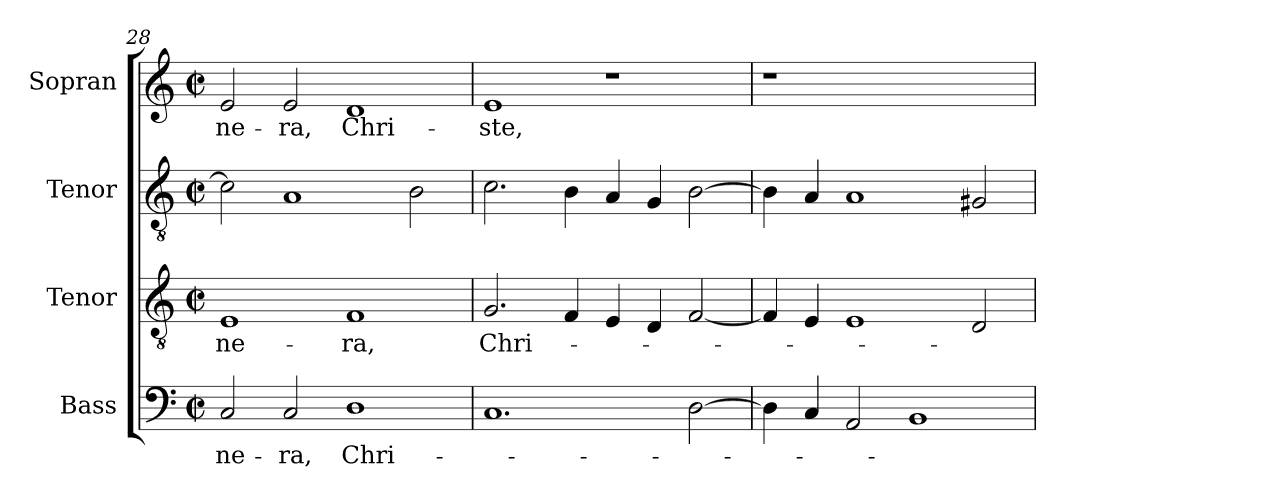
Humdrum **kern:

**kern	**text	**kern	**text	**kern	**kern	**text
*part4	*part4	*part3	*part3	*part2	*part1	*part1
*staff4	*staff4	*staff3	*staff3	*staff2	*staff1	*staff1
*I"Bass	*	*I"Tenor	*	*I"Tenor	*I"Sopran	*
*	*	*I'Tenor	*	*	*	*
*clefF4	*	*clefGv2	*	*clefGv2	*clefG2	*
*	*	*ITrd7c12	*	*ITrd7c12	*	*
*k[]	*	*k[]	*	*k[]	*k[]	*
*M2/2	*	*M2/2	*	*M2/2	*M2/2	*
*met(c|)	*	*met(c|)	*	*met(c|)	*met(c|)	*
=28	=28	=28	=28	=28	=28	=28
!	!LO:LY:b:color=#000000	!	!	!	!	!
!	!	!	!LO:LY:b:color=#000000	!	!	!
!	!	!	!	!	!	!LO:LY:b:color=#000000
2Ci/	-ne-	1EEi	-ne-	2Ci\]	2ei/	-ne-
!	!LO:LY:b:color=#000000	!	!	!	!	!
!	!	!	!	!	!	!LO:LY:b:color=#000000
2Ci/	-ra,	.	.	1AAi	2ei/	-ra,
!	!LO:LY:b:color=#000000	!	!	!	!	!
!	!	!	!LO:LY:b:color=#000000	!	!	!
!	!	!	!	!	!	!LO:LY:b:color=#000000
1Di	Chri-	1FFi	-ra,	.	1di	Chri-
.	.	.	.	2BBi\	.	.
!!LO:LB:g=z
=29	=29	=29	=29	=29	=29	=29
!	!	!	!LO:LY:b:color=#000000	!	!	!
!	!	!	!	!	!	!LO:LY:b:color=#000000
1.Ci	.	2.GGi/	Chri-	2.Ci\	1ei	-ste,
.	.	4FFi/	.	4BBi\	.	.
.	.	4EEi/	.	4AAi/	1r	.
.	.	4DDi/	.	4GGi/	.	.
[>2Di\	.	[<2FFi/	.	[>2BBi\	.	.
=30	=30	=30	=30	=30	=30	=30
!	!	!	!	!	!LO:N:vis=1	!
4Di\]	.	4FFi/]	.	4BBi\]	1r	.
4Ci/	.	4EEi/	.	4AAi/	.	.
2AAi/	.	1EEi	.	1AAi	.	.
1BBi	.	.	.	.	1ryy	.
.	.	2DDi/	.	2GG#Xi/	.	.
=	=	=	=	=	=	=
*-	*-	*-	*-	*-	*-	*-
